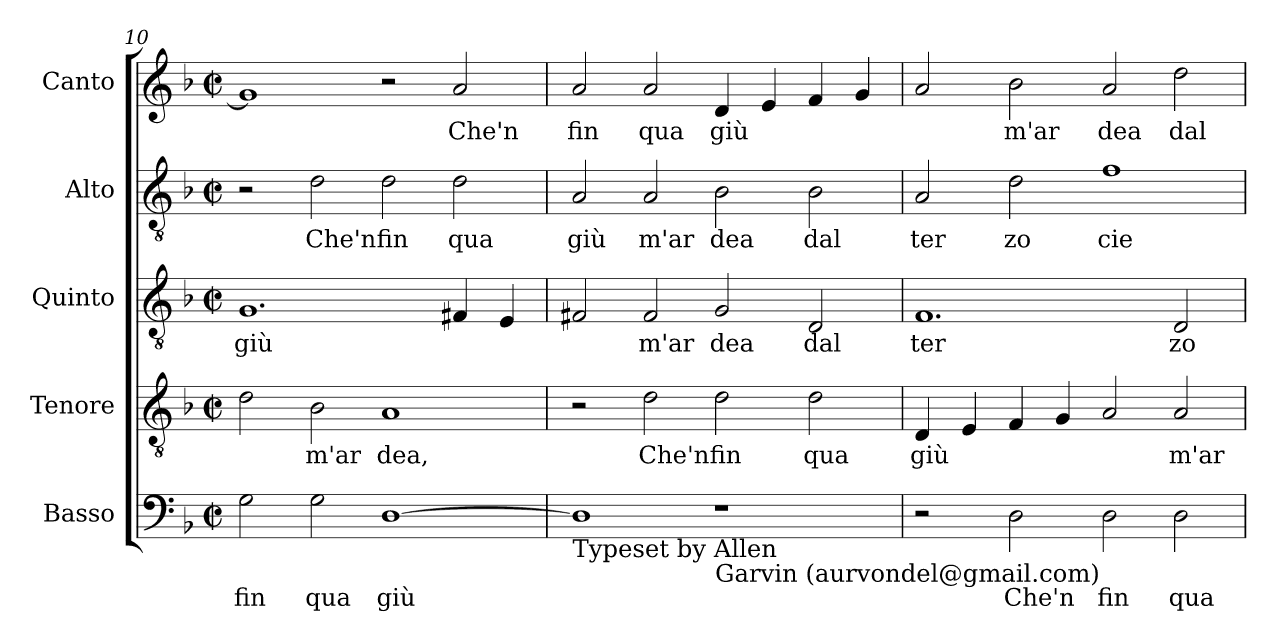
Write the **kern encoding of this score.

**kern	**text	**kern	**text	**kern	**text	**kern	**text	**kern	**text
*part5	*part5	*part4	*part4	*part3	*part3	*part2	*part2	*part1	*part1
*staff5	*staff5	*staff4	*staff4	*staff3	*staff3	*staff2	*staff2	*staff1	*staff1
*I"Basso	*	*I"Tenore	*	*I"Quinto	*	*I"Alto	*	*I"Canto	*
*I'Basso	*	*I'Tenore	*	*I'Quinto	*	*I'Alto	*	*I'Canto	*
*clefF4	*	*clefGv2	*	*clefGv2	*	*clefGv2	*	*clefG2	*
*k[b-]	*	*k[b-]	*	*k[b-]	*	*k[b-]	*	*k[b-]	*
*F:	*	*F:	*	*F:	*	*F:	*	*F:	*
*M2/2	*	*M2/2	*	*M2/2	*	*M2/2	*	*M2/2	*
*met(c|)	*	*met(c|)	*	*met(c|)	*	*met(c|)	*	*met(c|)	*
=10	=10	=10	=10	=10	=10	=10	=10	=10	=10
!	!LO:LY:b:cj	!	!LO:LY:b:cj	!	!LO:LY:b:cj	!	!	!	!LO:LY:b:cj
2G\	fin	2d\	.	1.G	giù	2r	.	1g]	.
!	!LO:LY:b:cj	!	!LO:LY:b:cj	!	!	!	!LO:LY:b:cj	!	!
2G\	qua	2B-\	m'ar	.	.	2d\	Che'n	.	.
!	!LO:LY:b:cj	!	!LO:LY:b:cj	!	!	!	!LO:LY:b:cj	!	!
[>1D	giù	1A	dea,	.	.	2d\	fin	2r	.
!	!	!	!	!	!LO:LY:b:cj	!	!LO:LY:b:cj	!	!LO:LY:b:cj
.	.	.	.	4F#X/	.	2d\	qua	2a/	Che'n
!	!	!	!	!	!LO:LY:b:cj	!	!	!	!
.	.	.	.	4E/	.	.	.	.	.
=11	=11	=11	=11	=11	=11	=11	=11	=11	=11
!LO:TX:b:t=Typeset by Allen	!	!	!	!	!	!	!	!	!
!	!	!	!	!	!LO:LY:b:cj	!	!LO:LY:b:cj	!	!LO:LY:b:cj
1D]	.	2r	.	2F#X/	.	2A/	giù	2a/	fin
!	!	!	!LO:LY:b:cj	!	!LO:LY:b:cj	!	!LO:LY:b:cj	!	!LO:LY:b:cj
.	.	2d\	Che'n	2F#/	m'ar	2A/	m'ar	2a/	qua
!LO:TX:b:t=Garvin (aurvondel@gmail.com)	!	!	!	!	!	!	!	!	!
!	!	!	!LO:LY:b:cj	!	!LO:LY:b:cj	!	!LO:LY:b:cj	!	!LO:LY:b:cj
1r	.	2d\	fin	2G/	dea	2B-\	dea	4d/	giù
!	!	!	!	!	!	!	!	!	!LO:LY:b:cj
.	.	.	.	.	.	.	.	4e/	.
!	!	!	!LO:LY:b:cj	!	!LO:LY:b:cj	!	!LO:LY:b:cj	!	!LO:LY:b:cj
.	.	2d\	qua	2D/	dal	2B-\	dal	4f/	.
!	!	!	!	!	!	!	!	!	!LO:LY:b:cj
.	.	.	.	.	.	.	.	4g/	.
=12	=12	=12	=12	=12	=12	=12	=12	=12	=12
!	!	!	!LO:LY:b:cj	!	!LO:LY:b:cj	!	!LO:LY:b:cj	!	!LO:LY:b:cj
2r	.	4D/	giù	1.F	ter	2A/	ter	2a/	.
!	!	!	!LO:LY:b:cj	!	!	!	!	!	!
.	.	4E/	.	.	.	.	.	.	.
!	!LO:LY:b:cj	!	!LO:LY:b:cj	!	!	!	!LO:LY:b:cj	!	!LO:LY:b:cj
2D\	Che'n	4F/	.	.	.	2d\	zo	2b-\	m'ar
!	!	!	!LO:LY:b:cj	!	!	!	!	!	!
.	.	4G/	.	.	.	.	.	.	.
!	!LO:LY:b:cj	!	!LO:LY:b:cj	!	!	!	!LO:LY:b:cj	!	!LO:LY:b:cj
2D\	fin	2A/	.	.	.	1f	cie	2a/	dea
!	!LO:LY:b:cj	!	!LO:LY:b:cj	!	!LO:LY:b:cj	!	!	!	!LO:LY:b:cj
2D\	qua	2A/	m'ar	2D/	zo	.	.	2dd\	dal
=	=	=	=	=	=	=	=	=	=
*-	*-	*-	*-	*-	*-	*-	*-	*-	*-
